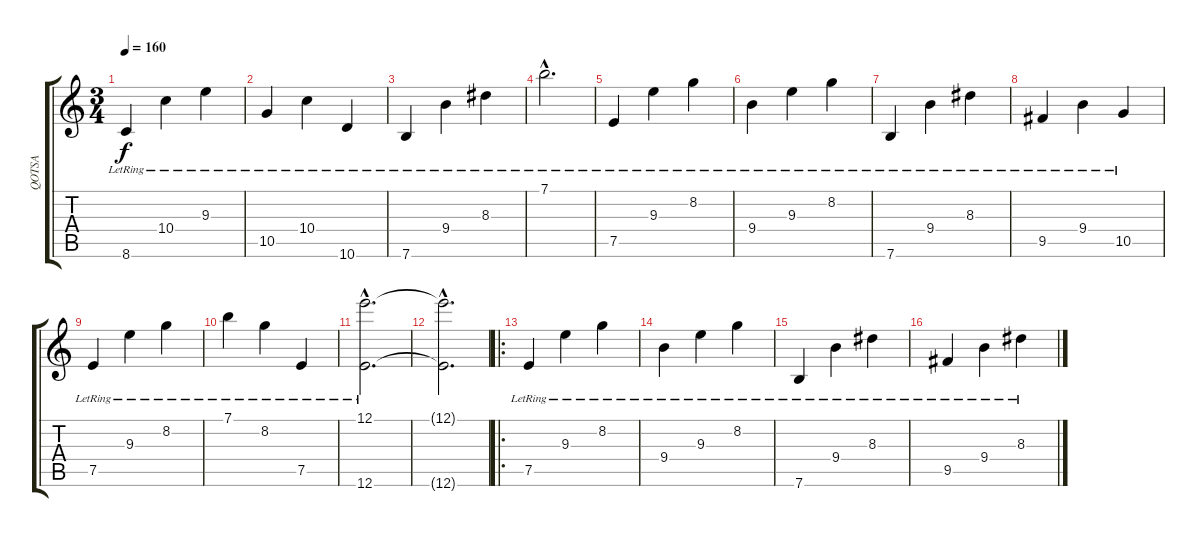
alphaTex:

\track ("QOTSA" "QOTSA") {instrument acousticguitarsteel}
\staff {score tabs}
\tuning (E4 B3 G3 D3 A2 E2) {hide}
\ts (3 4)
\tempo 160
\clef g2
\ks c
8.6{lr}.4{dy f} 10.4{lr}.4 9.3{lr}.4 |
10.5{lr}.4 10.4{lr}.4 10.6{lr}.4 |
7.6{lr}.4 9.4{lr}.4 8.3{lr}.4 |
7.1{hac lr}.2{d} |
7.5{lr}.4 9.3{lr}.4 8.2{lr}.4 |
9.4{lr}.4 9.3{lr}.4 8.2{lr}.4 |
7.6{lr}.4 9.4{lr}.4 8.3{lr}.4 |
9.5{lr}.4 9.4{lr}.4 10.5{lr}.4 |
7.5{lr}.4 9.3{lr}.4 8.2{lr}.4 |
7.1{lr}.4 8.2{lr}.4 7.5{lr}.4 |
(12.1{hac lr} 12.6{hac lr}).2{d} |
(12.1{hac t} 12.6{hac t}).2{d} |
\ro
7.5{lr}.4 9.3{lr}.4 8.2{lr}.4 |
9.4{lr}.4 9.3{lr}.4 8.2{lr}.4 |
7.6{lr}.4 9.4{lr}.4 8.3{lr}.4 |
9.5{lr}.4 9.4{lr}.4 8.3{lr}.4
